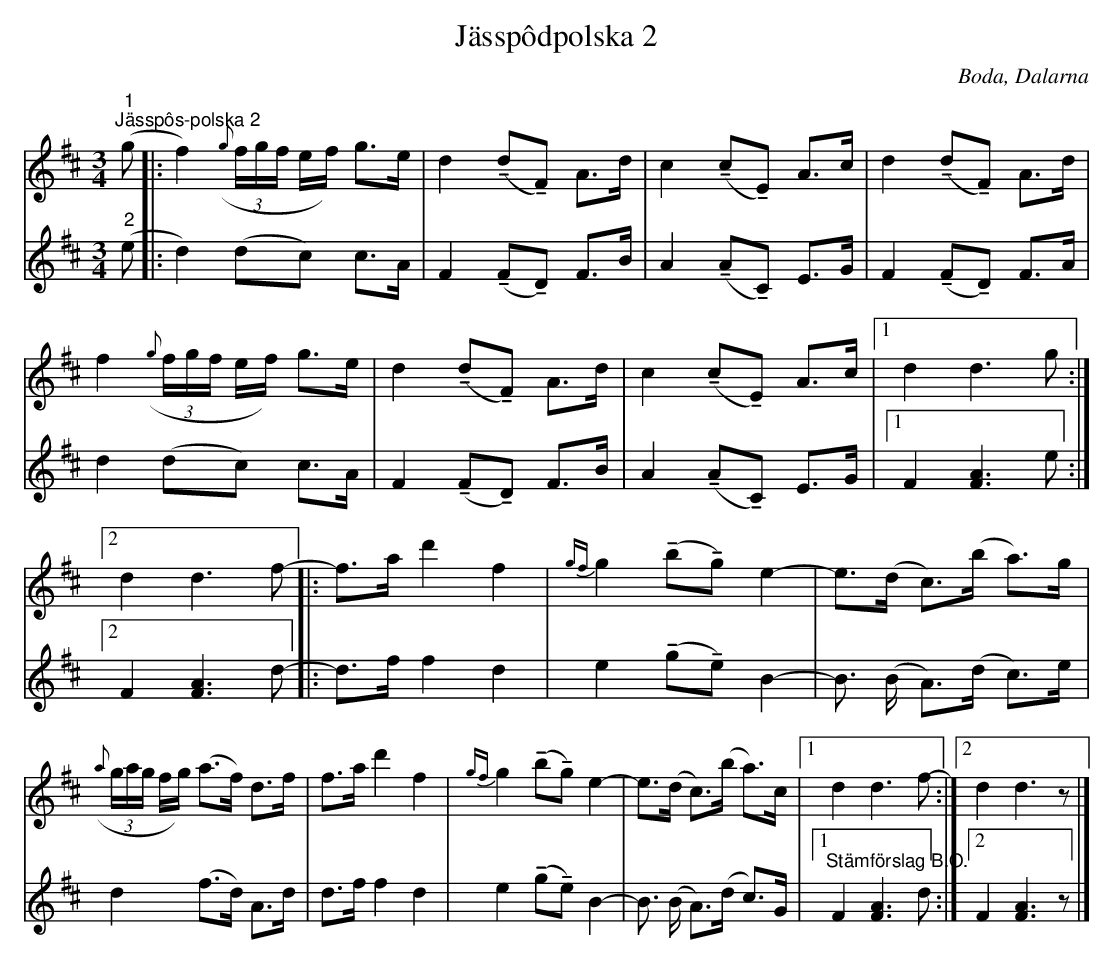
X:1
T:Jässpôdpolska 2
O:Boda, Dalarna
L:1/8
M:3/4
U:t=tenuto
K:D
V:1
"^1""^Jässpôs-polska 2" (g |: f2)({g} (3f/g/f/ e/f/) g>e | d2 (tdtF) A>d | c2 (tctE) A>c | d2 (tdtF) A>d |
f2({g} (3f/g/f/ e/f/) g>e | d2 (tdtF) A>d | c2 (tctE) A>c |1 d2 d3 g :|2 d2 d3 f- |:
f>a d'2 f2 | {gf} g2 (tbtg) e2- | e>(d c>)(b a>)g |({a} (3g/a/g/ f/g/) (a>f) d>f |
f>a d'2 f2 | {gf} g2 (tbtg) e2- | e>(d c>)(b a>)c |1 d2 d3 f- :|2 d2 d3 z |]
V:2
"^2" (e |: d2) (dc) c>A | F2 (tFtD) F>B | A2 (tAtC) E>G | F2 (tFtD) F>A |
d2 (dc) c>A | F2 (tFtD) F>B | A2 (tAtC) E>G |1 F2 [FA]3 e :|2 F2 [FA]3 d- |:
d>f f2 d2 | e2 (tgte) B2- | B3/2 (B/ A>)(d c>)e | d2 (f>d) A>d |
d>f f2 d2 | e2 (tgte) B2- | B3/2 (B/ A>)(d c>)G |1"^Stämförslag B.O." F2 [FA]3 d :|2 F2 [FA]3 z |]
